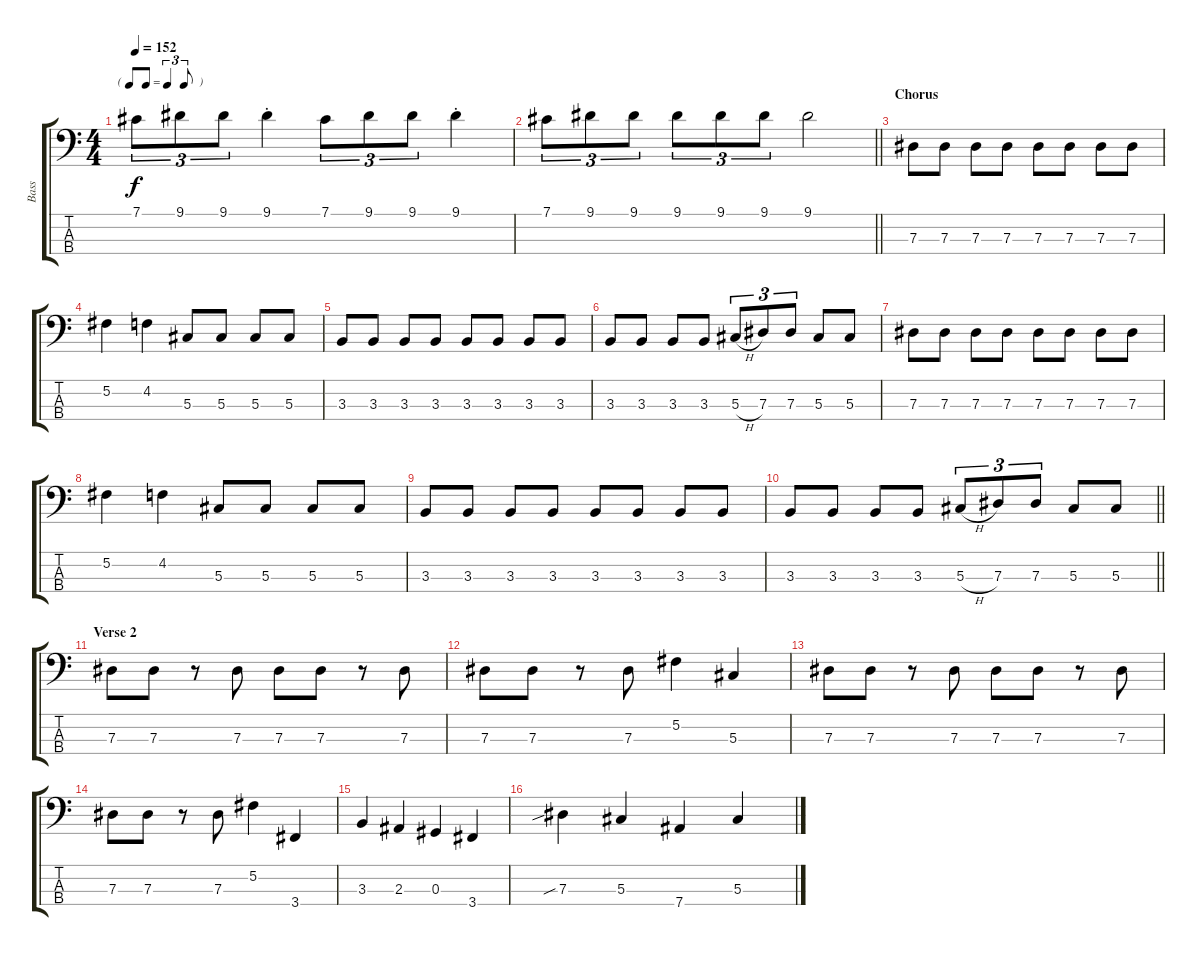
\track ("Bass" "Bass") {instrument electricbassfinger}
\staff {score tabs}
\tuning (Gb2 Db2 Ab1 Eb1) {hide}
\ts (4 4)
\tf triplet8th
\tempo 152
\clef f4
\ks c
7.1.8{tu (3 2) dy f} 9.1.8{tu (3 2)} 9.1.8{tu (3 2)} 9.1{st}.4 7.1.8{tu (3 2)} 9.1.8{tu (3 2)} 9.1.8{tu (3 2)} 9.1{st}.4 |
\barLineRight lightlight
7.1.8{tu (3 2)} 9.1.8{tu (3 2)} 9.1.8{tu (3 2)} 9.1.8{tu (3 2)} 9.1.8{tu (3 2)} 9.1.8{tu (3 2)} 9.1.2 |
\section ("" "Chorus")
7.3.8 7.3.8 7.3.8 7.3.8 7.3.8 7.3.8 7.3.8 7.3.8 |
5.2.4 4.2.4 5.3.8 5.3.8 5.3.8 5.3.8 |
3.3.8 3.3.8 3.3.8 3.3.8 3.3.8 3.3.8 3.3.8 3.3.8 |
3.3.8 3.3.8 3.3.8 3.3.8 5.3{h}.8{tu (3 2)} 7.3.8{tu (3 2)} 7.3.8{tu (3 2)} 5.3.8 5.3.8 |
7.3.8 7.3.8 7.3.8 7.3.8 7.3.8 7.3.8 7.3.8 7.3.8 |
5.2.4 4.2.4 5.3.8 5.3.8 5.3.8 5.3.8 |
3.3.8 3.3.8 3.3.8 3.3.8 3.3.8 3.3.8 3.3.8 3.3.8 |
\barLineRight lightlight
3.3.8 3.3.8 3.3.8 3.3.8 5.3{h}.8{tu (3 2)} 7.3.8{tu (3 2)} 7.3.8{tu (3 2)} 5.3.8 5.3.8 |
\section ("" "Verse 2")
7.3.8 7.3.8 r.8 7.3.8 7.3.8 7.3.8 r.8 7.3.8 |
7.3.8 7.3.8 r.8 7.3.8 5.2.4 5.3.4 |
7.3.8 7.3.8 r.8 7.3.8 7.3.8 7.3.8 r.8 7.3.8 |
7.3.8 7.3.8 r.8 7.3.8 5.2.4 3.4.4 |
3.3.4 2.3.4 0.3.4 3.4.4 |
7.3{sib}.4 5.3.4 7.4.4 5.3.4
